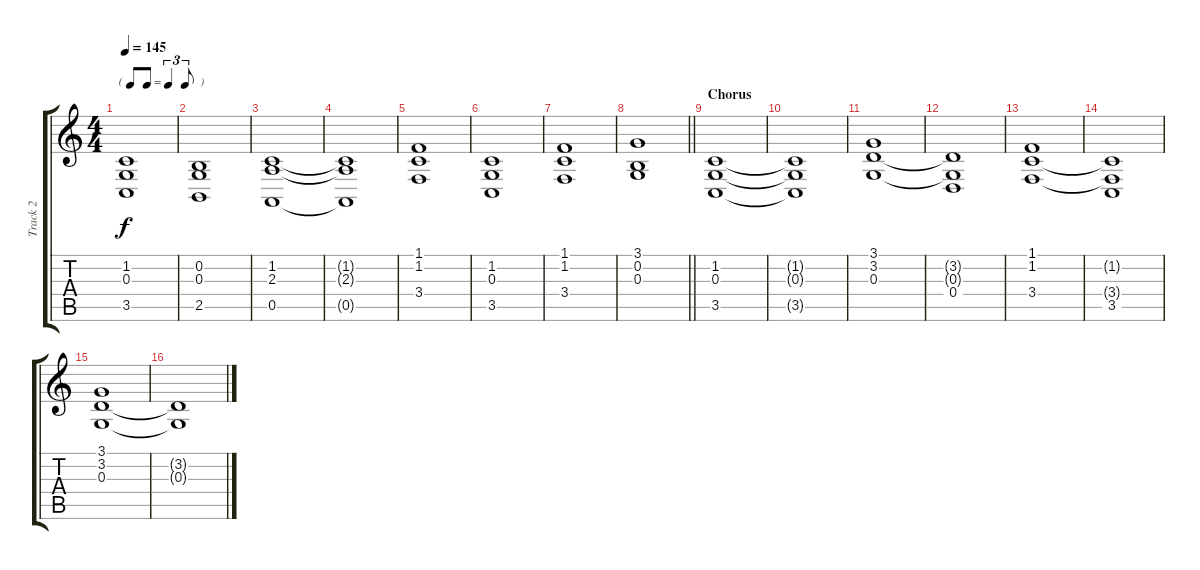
\track ("Track 2" "Track 2") {instrument acousticgrandpiano}
\staff {score tabs}
\tuning (E4 B3 G3 D3 A2 E2) {hide}
\ts (4 4)
\tf triplet8th
\tempo 145
\clef g2
\ks c
(1.2 0.3 3.5).1{dy f} |
(0.2 0.3 2.5).1 |
(1.2 2.3 0.5).1 |
(1.2{t} 2.3{t} 0.5{t}).1 |
(1.1 1.2 3.4).1 |
(1.2 0.3 3.5).1 |
(1.1 1.2 3.4).1 |
\barLineRight lightlight
(3.1 0.2 0.3).1 |
\section ("" "Chorus")
(1.2 0.3 3.5).1 |
(1.2{t} 0.3{t} 3.5{t}).1 |
(3.1 3.2 0.3).1 |
(3.2{t} 0.3{t} 0.4).1 |
(1.1 1.2 3.4).1 |
(1.2{t} 3.4{t} 3.5).1 |
(3.1 3.2 0.3).1 |
(3.2{t} 0.3{t}).1
